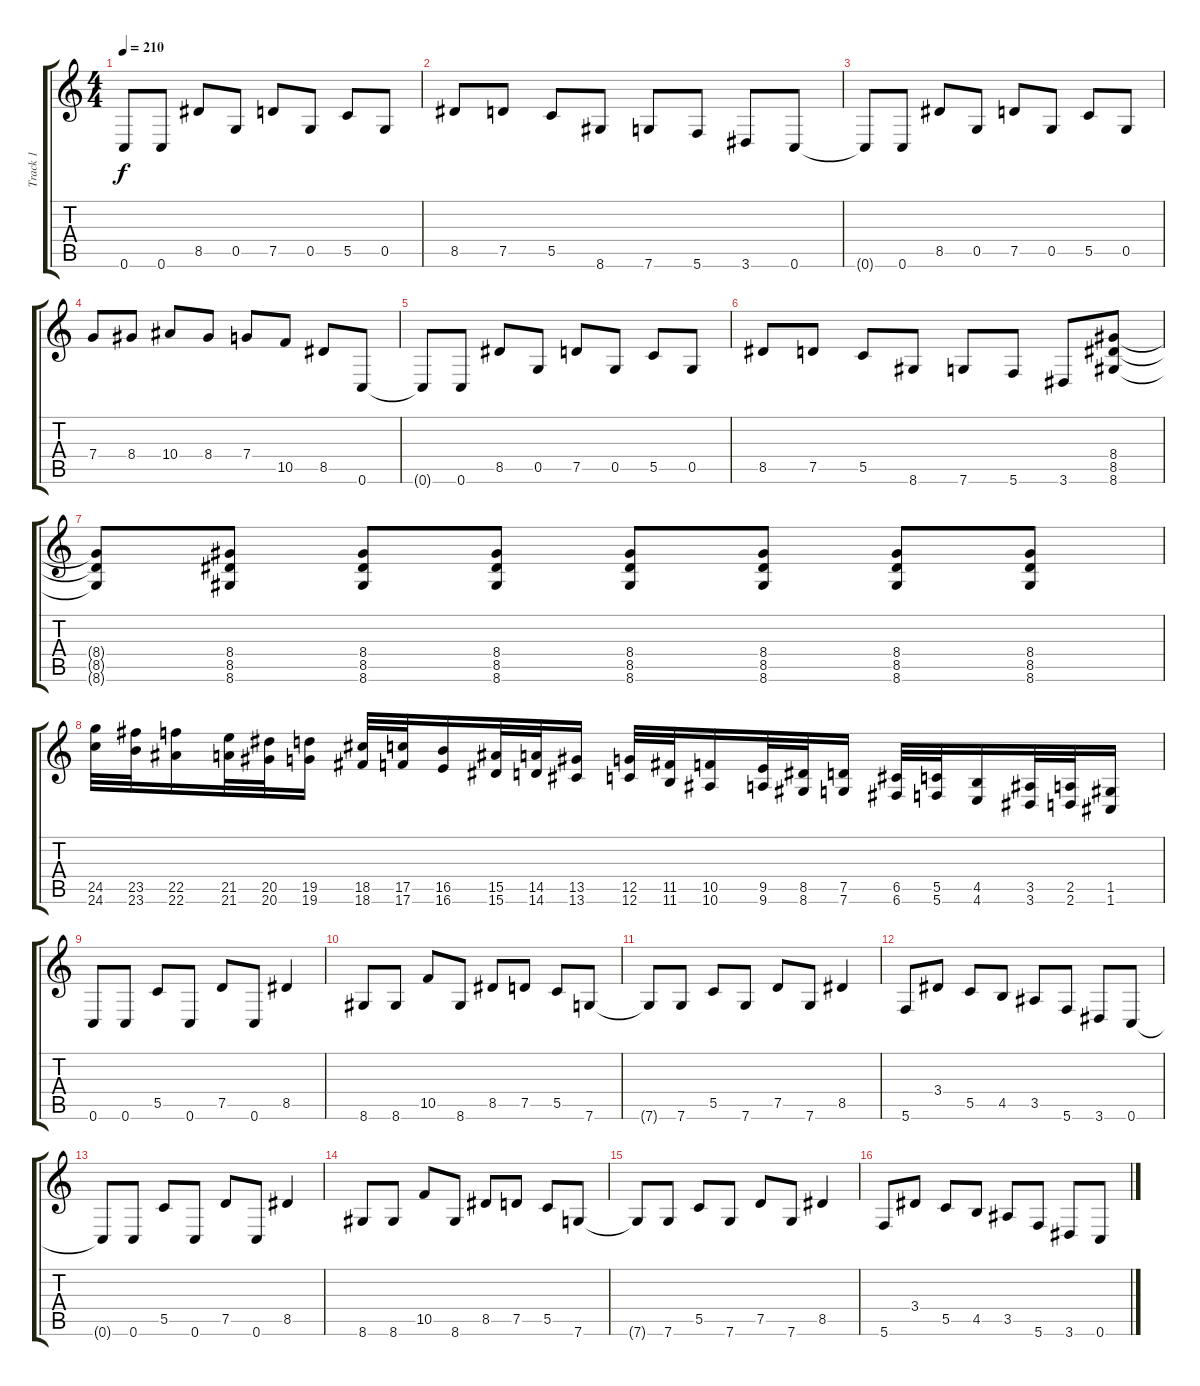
\track ("Track 1" "Track 1") {instrument distortionguitar}
\staff {score tabs}
\tuning (D4 A3 F3 C3 G2 C2) {hide}
\ts (4 4)
\tempo 210
\clef g2
\ks c
0.6{t}.8{dy f} 0.6.8 8.5.8 0.5.8 7.5.8 0.5.8 5.5.8 0.5.8 |
8.5.8 7.5.8 5.5.8 8.6.8 7.6.8 5.6.8 3.6.8 0.6.8 |
0.6{t}.8 0.6.8 8.5.8 0.5.8 7.5.8 0.5.8 5.5.8 0.5.8 |
7.4.8 8.4.8 10.4.8 8.4.8 7.4.8 10.5.8 8.5.8 0.6.8 |
0.6{t}.8 0.6.8 8.5.8 0.5.8 7.5.8 0.5.8 5.5.8 0.5.8 |
8.5.8 7.5.8 5.5.8 8.6.8 7.6.8 5.6.8 3.6.8 (8.4 8.5 8.6).8 |
(8.4{t} 8.5{t} 8.6{t}).8 (8.4 8.5 8.6).8 (8.4 8.5 8.6).8 (8.4 8.5 8.6).8 (8.4 8.5 8.6).8 (8.4 8.5 8.6).8 (8.4 8.5 8.6).8 (8.4 8.5 8.6).8 |
(24.5 24.6).32 (23.5 23.6).32 (22.5 22.6).16 (21.5 21.6).32 (20.5 20.6).32 (19.5 19.6).16 (18.5 18.6).32 (17.5 17.6).32 (16.5 16.6).16 (15.5 15.6).32 (14.5 14.6).32 (13.5 13.6).16 (12.5 12.6).32 (11.5 11.6).32 (10.5 10.6).16 (9.5 9.6).32 (8.5 8.6).32 (7.5 7.6).16 (6.5 6.6).32 (5.5 5.6).32 (4.5 4.6).16 (3.5 3.6).32 (2.5 2.6).32 (1.5 1.6).16 |
0.6.8 0.6.8 5.5.8 0.6.8 7.5.8 0.6.8 8.5.4 |
8.6.8 8.6.8 10.5.8 8.6.8 8.5.8 7.5.8 5.5.8 7.6.8 |
7.6{t}.8 7.6.8 5.5.8 7.6.8 7.5.8 7.6.8 8.5.4 |
5.6.8 3.4.8 5.5.8 4.5.8 3.5.8 5.6.8 3.6.8 0.6.8 |
0.6{t}.8 0.6.8 5.5.8 0.6.8 7.5.8 0.6.8 8.5.4 |
8.6.8 8.6.8 10.5.8 8.6.8 8.5.8 7.5.8 5.5.8 7.6.8 |
7.6{t}.8 7.6.8 5.5.8 7.6.8 7.5.8 7.6.8 8.5.4 |
5.6.8 3.4.8 5.5.8 4.5.8 3.5.8 5.6.8 3.6.8 0.6.8
